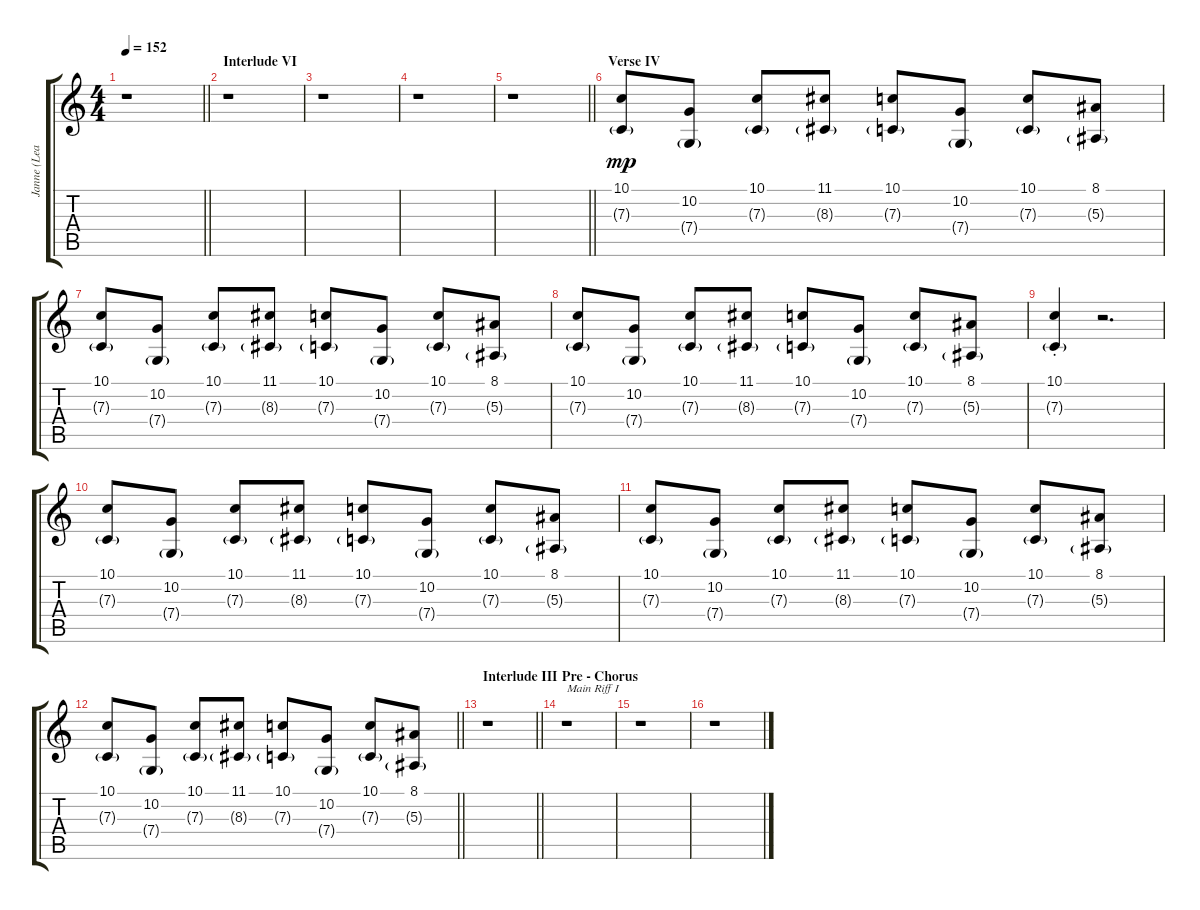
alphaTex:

\track ("Janne (Lead)" "Janne (Lea") {instrument pad1newage}
\staff {score tabs}
\tuning (D4 A3 F3 C3 G2 C2) {hide}
\ts (4 4)
\tempo 152
\clef g2
\barLineRight lightlight
\ks c
r.1{dy mp} |
\section ("" "Interlude VI")
r.1 |
r.1 |
r.1 |
\barLineRight lightlight
r.1 |
\section ("" "Verse IV")
(10.1 7.3{g}).8{volume 9 balance 8 instrument pad1newage} (10.2 7.4{g}).8 (10.1 7.3{g}).8 (11.1 8.3{g}).8 (10.1 7.3{g}).8 (10.2 7.4{g}).8 (10.1 7.3{g}).8 (8.1 5.3{g}).8 |
(10.1 7.3{g}).8 (10.2 7.4{g}).8 (10.1 7.3{g}).8 (11.1 8.3{g}).8 (10.1 7.3{g}).8 (10.2 7.4{g}).8 (10.1 7.3{g}).8 (8.1 5.3{g}).8 |
(10.1 7.3{g}).8 (10.2 7.4{g}).8 (10.1 7.3{g}).8 (11.1 8.3{g}).8 (10.1 7.3{g}).8 (10.2 7.4{g}).8 (10.1 7.3{g}).8 (8.1 5.3{g}).8 |
(10.1{st} 7.3{g st}).4 r.2{d} |
(10.1 7.3{g}).8 (10.2 7.4{g}).8 (10.1 7.3{g}).8 (11.1 8.3{g}).8 (10.1 7.3{g}).8 (10.2 7.4{g}).8 (10.1 7.3{g}).8 (8.1 5.3{g}).8 |
(10.1 7.3{g}).8 (10.2 7.4{g}).8 (10.1 7.3{g}).8 (11.1 8.3{g}).8 (10.1 7.3{g}).8 (10.2 7.4{g}).8 (10.1 7.3{g}).8 (8.1 5.3{g}).8 |
\barLineRight lightlight
(10.1 7.3{g}).8 (10.2 7.4{g}).8 (10.1 7.3{g}).8 (11.1 8.3{g}).8 (10.1 7.3{g}).8 (10.2 7.4{g}).8 (10.1 7.3{g}).8 (8.1 5.3{g}).8 |
\section ("" "Interlude III")
\barLineRight lightlight
r.1{volume 5} |
\section ("" "Pre - Chorus")
r.1{txt "Main Riff I"} |
r.1 |
r.1
